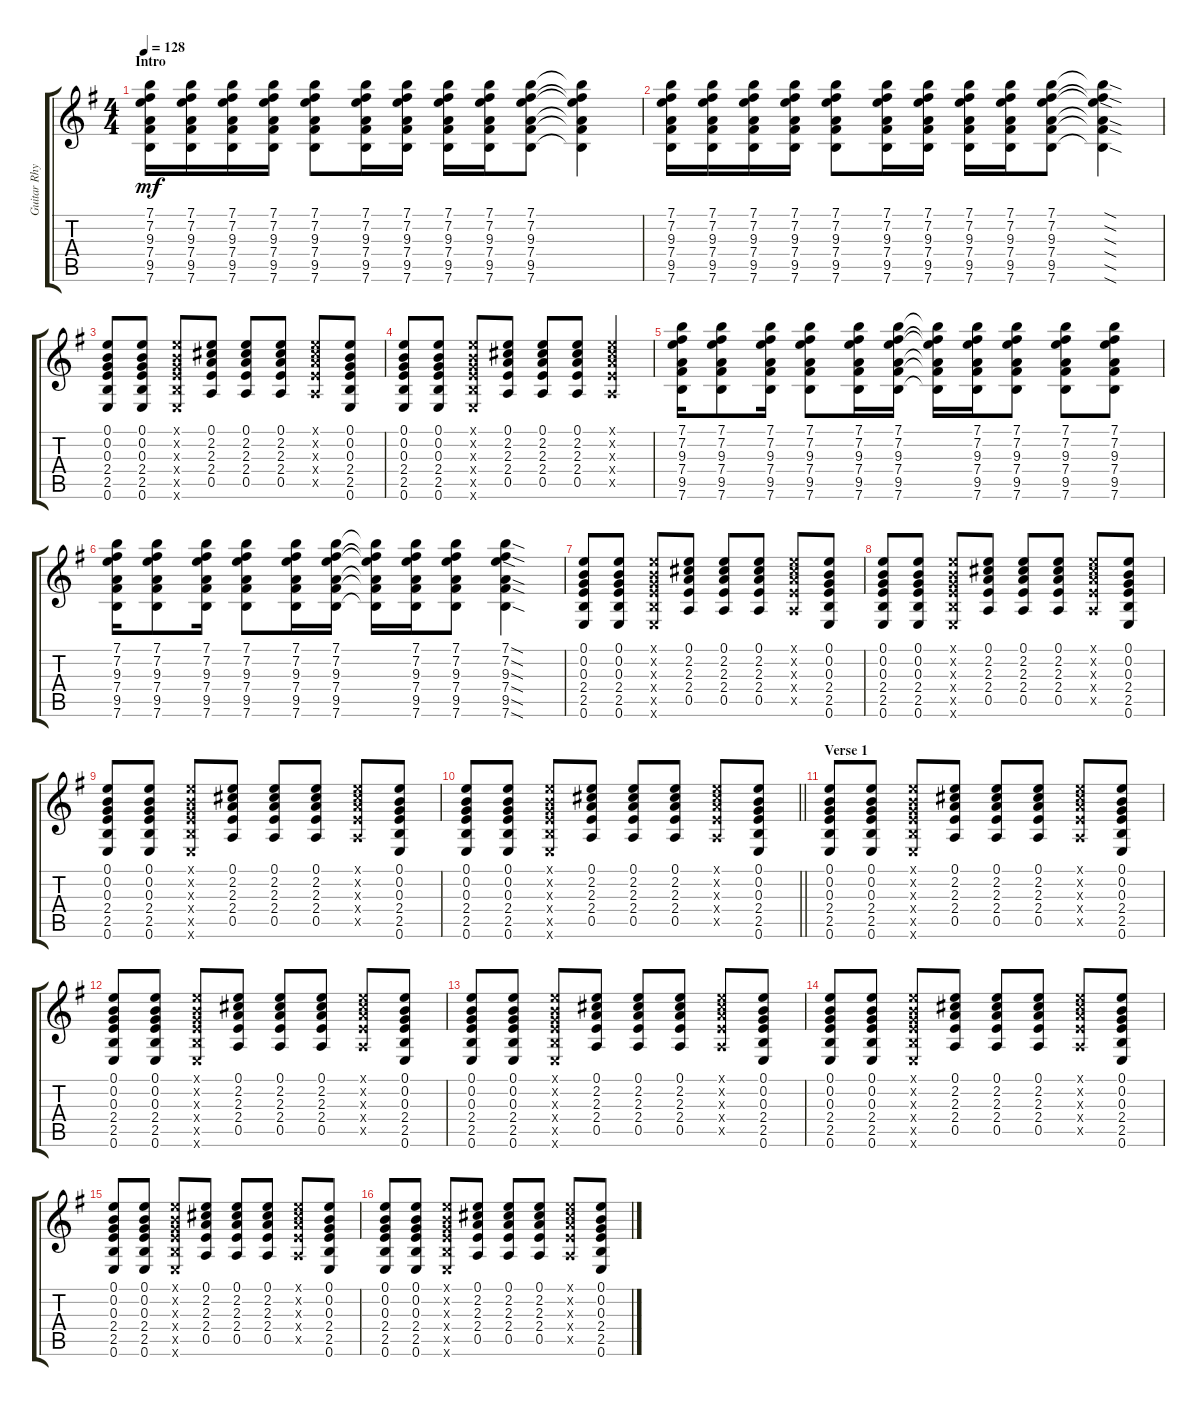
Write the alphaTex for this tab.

\track ("Guitar Rhythm" "Guitar Rhy") {instrument electricguitarclean}
\staff {score tabs}
\tuning (E4 B3 G3 D3 A2 E2) {hide}
\ts (4 4)
\section ("" "Intro")
\tempo 128
\clef g2
\ks g
(7.1 7.2 9.3 7.4 9.5 7.6).16{dy mf instrument electricguitarclean} (7.1 7.2 9.3 7.4 9.5 7.6).16 (7.1 7.2 9.3 7.4 9.5 7.6).16 (7.1 7.2 9.3 7.4 9.5 7.6).16 (7.1 7.2 9.3 7.4 9.5 7.6).8 (7.1 7.2 9.3 7.4 9.5 7.6).16 (7.1 7.2 9.3 7.4 9.5 7.6).16 (7.1 7.2 9.3 7.4 9.5 7.6).16 (7.1 7.2 9.3 7.4 9.5 7.6).16 (7.1 7.2 9.3 7.4 9.5 7.6).8 (7.1{t} 7.2{t} 9.3{t} 7.4{t} 9.5{t} 7.6{t}).4 |
(7.1 7.2 9.3 7.4 9.5 7.6).16 (7.1 7.2 9.3 7.4 9.5 7.6).16 (7.1 7.2 9.3 7.4 9.5 7.6).16 (7.1 7.2 9.3 7.4 9.5 7.6).16 (7.1 7.2 9.3 7.4 9.5 7.6).8 (7.1 7.2 9.3 7.4 9.5 7.6).16 (7.1 7.2 9.3 7.4 9.5 7.6).16 (7.1 7.2 9.3 7.4 9.5 7.6).16 (7.1 7.2 9.3 7.4 9.5 7.6).16 (7.1 7.2 9.3 7.4 9.5 7.6).8 (7.1{sod t} 7.2{sod t} 9.3{sod t} 7.4{sod t} 9.5{sod t} 7.6{sod t}).4 |
(0.1 0.2 0.3 2.4 2.5 0.6).8 (0.1 0.2 0.3 2.4 2.5 0.6).8 (0.1{x} 0.2{x} 0.3{x} 2.4{x} 2.5{x} 0.6{x}).8 (0.1 2.2 2.3 2.4 0.5).8 (0.1 2.2 2.3 2.4 0.5).8 (0.1 2.2 2.3 2.4 0.5).8 (0.1{x} 2.2{x} 2.3{x} 2.4{x} 0.5{x}).8 (0.1 0.2 0.3 2.4 2.5 0.6).8 |
(0.1 0.2 0.3 2.4 2.5 0.6).8 (0.1 0.2 0.3 2.4 2.5 0.6).8 (0.1{x} 0.2{x} 0.3{x} 2.4{x} 2.5{x} 0.6{x}).8 (0.1 2.2 2.3 2.4 0.5).8 (0.1 2.2 2.3 2.4 0.5).8 (0.1 2.2 2.3 2.4 0.5).8 (0.1{x} 2.2{x} 2.3{x} 2.4{x} 0.5{x}).4 |
(7.1 7.2 9.3 7.4 9.5 7.6).16 (7.1 7.2 9.3 7.4 9.5 7.6).8 (7.1 7.2 9.3 7.4 9.5 7.6).16 (7.1 7.2 9.3 7.4 9.5 7.6).8 (7.1 7.2 9.3 7.4 9.5 7.6).16 (7.1 7.2 9.3 7.4 9.5 7.6).16 (7.1{t} 7.2{t} 9.3{t} 7.4{t} 9.5{t} 7.6{t}).16 (7.1 7.2 9.3 7.4 9.5 7.6).16 (7.1 7.2 9.3 7.4 9.5 7.6).8 (7.1 7.2 9.3 7.4 9.5 7.6).8 (7.1 7.2 9.3 7.4 9.5 7.6).8 |
(7.1 7.2 9.3 7.4 9.5 7.6).16 (7.1 7.2 9.3 7.4 9.5 7.6).8 (7.1 7.2 9.3 7.4 9.5 7.6).16 (7.1 7.2 9.3 7.4 9.5 7.6).8 (7.1 7.2 9.3 7.4 9.5 7.6).16 (7.1 7.2 9.3 7.4 9.5 7.6).16 (7.1{t} 7.2{t} 9.3{t} 7.4{t} 9.5{t} 7.6{t}).16 (7.1 7.2 9.3 7.4 9.5 7.6).16 (7.1 7.2 9.3 7.4 9.5 7.6).8 (7.1{sod} 7.2{sod} 9.3{sod} 7.4{sod} 9.5{sod} 7.6{sod}).4 |
(0.1 0.2 0.3 2.4 2.5 0.6).8 (0.1 0.2 0.3 2.4 2.5 0.6).8 (0.1{x} 0.2{x} 0.3{x} 2.4{x} 2.5{x} 0.6{x}).8 (0.1 2.2 2.3 2.4 0.5).8 (0.1 2.2 2.3 2.4 0.5).8 (0.1 2.2 2.3 2.4 0.5).8 (0.1{x} 2.2{x} 2.3{x} 2.4{x} 0.5{x}).8 (0.1 0.2 0.3 2.4 2.5 0.6).8 |
(0.1 0.2 0.3 2.4 2.5 0.6).8 (0.1 0.2 0.3 2.4 2.5 0.6).8 (0.1{x} 0.2{x} 0.3{x} 2.4{x} 2.5{x} 0.6{x}).8 (0.1 2.2 2.3 2.4 0.5).8 (0.1 2.2 2.3 2.4 0.5).8 (0.1 2.2 2.3 2.4 0.5).8 (0.1{x} 2.2{x} 2.3{x} 2.4{x} 0.5{x}).8 (0.1 0.2 0.3 2.4 2.5 0.6).8 |
(0.1 0.2 0.3 2.4 2.5 0.6).8 (0.1 0.2 0.3 2.4 2.5 0.6).8 (0.1{x} 0.2{x} 0.3{x} 2.4{x} 2.5{x} 0.6{x}).8 (0.1 2.2 2.3 2.4 0.5).8 (0.1 2.2 2.3 2.4 0.5).8 (0.1 2.2 2.3 2.4 0.5).8 (0.1{x} 2.2{x} 2.3{x} 2.4{x} 0.5{x}).8 (0.1 0.2 0.3 2.4 2.5 0.6).8 |
\barLineRight lightlight
(0.1 0.2 0.3 2.4 2.5 0.6).8 (0.1 0.2 0.3 2.4 2.5 0.6).8 (0.1{x} 0.2{x} 0.3{x} 2.4{x} 2.5{x} 0.6{x}).8 (0.1 2.2 2.3 2.4 0.5).8 (0.1 2.2 2.3 2.4 0.5).8 (0.1 2.2 2.3 2.4 0.5).8 (0.1{x} 2.2{x} 2.3{x} 2.4{x} 0.5{x}).8 (0.1 0.2 0.3 2.4 2.5 0.6).8 |
\section ("" "Verse 1")
(0.1 0.2 0.3 2.4 2.5 0.6).8 (0.1 0.2 0.3 2.4 2.5 0.6).8 (0.1{x} 0.2{x} 0.3{x} 2.4{x} 2.5{x} 0.6{x}).8 (0.1 2.2 2.3 2.4 0.5).8 (0.1 2.2 2.3 2.4 0.5).8 (0.1 2.2 2.3 2.4 0.5).8 (0.1{x} 2.2{x} 2.3{x} 2.4{x} 0.5{x}).8 (0.1 0.2 0.3 2.4 2.5 0.6).8 |
(0.1 0.2 0.3 2.4 2.5 0.6).8 (0.1 0.2 0.3 2.4 2.5 0.6).8 (0.1{x} 0.2{x} 0.3{x} 2.4{x} 2.5{x} 0.6{x}).8 (0.1 2.2 2.3 2.4 0.5).8 (0.1 2.2 2.3 2.4 0.5).8 (0.1 2.2 2.3 2.4 0.5).8 (0.1{x} 2.2{x} 2.3{x} 2.4{x} 0.5{x}).8 (0.1 0.2 0.3 2.4 2.5 0.6).8 |
(0.1 0.2 0.3 2.4 2.5 0.6).8 (0.1 0.2 0.3 2.4 2.5 0.6).8 (0.1{x} 0.2{x} 0.3{x} 2.4{x} 2.5{x} 0.6{x}).8 (0.1 2.2 2.3 2.4 0.5).8 (0.1 2.2 2.3 2.4 0.5).8 (0.1 2.2 2.3 2.4 0.5).8 (0.1{x} 2.2{x} 2.3{x} 2.4{x} 0.5{x}).8 (0.1 0.2 0.3 2.4 2.5 0.6).8 |
(0.1 0.2 0.3 2.4 2.5 0.6).8 (0.1 0.2 0.3 2.4 2.5 0.6).8 (0.1{x} 0.2{x} 0.3{x} 2.4{x} 2.5{x} 0.6{x}).8 (0.1 2.2 2.3 2.4 0.5).8 (0.1 2.2 2.3 2.4 0.5).8 (0.1 2.2 2.3 2.4 0.5).8 (0.1{x} 2.2{x} 2.3{x} 2.4{x} 0.5{x}).8 (0.1 0.2 0.3 2.4 2.5 0.6).8 |
(0.1 0.2 0.3 2.4 2.5 0.6).8 (0.1 0.2 0.3 2.4 2.5 0.6).8 (0.1{x} 0.2{x} 0.3{x} 2.4{x} 2.5{x} 0.6{x}).8 (0.1 2.2 2.3 2.4 0.5).8 (0.1 2.2 2.3 2.4 0.5).8 (0.1 2.2 2.3 2.4 0.5).8 (0.1{x} 2.2{x} 2.3{x} 2.4{x} 0.5{x}).8 (0.1 0.2 0.3 2.4 2.5 0.6).8 |
(0.1 0.2 0.3 2.4 2.5 0.6).8 (0.1 0.2 0.3 2.4 2.5 0.6).8 (0.1{x} 0.2{x} 0.3{x} 2.4{x} 2.5{x} 0.6{x}).8 (0.1 2.2 2.3 2.4 0.5).8 (0.1 2.2 2.3 2.4 0.5).8 (0.1 2.2 2.3 2.4 0.5).8 (0.1{x} 2.2{x} 2.3{x} 2.4{x} 0.5{x}).8 (0.1 0.2 0.3 2.4 2.5 0.6).8
